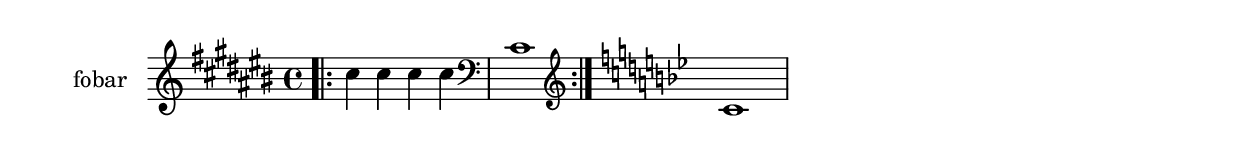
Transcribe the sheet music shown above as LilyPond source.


\version "2.1.36"
\header {

    texidoc = "Distances between prefatory items (e.g. clef, bar,
etc.)  are determined by engraving standards.  These distances depend
on which items are combined.  Mid-line, the order for clef and
bar-line is different from the start of line.
"

}

\score { \notes \relative c'' {
	\set Staff.instrument = "fobar"
	\bar "||:"
	\key cis \major
	cis4 cis4 cis4 cis4 \clef bass  cis,1
	\clef treble
	\bar ":|"
	\key g \minor
	c1
}
\paper  { raggedright = ##t}
}

